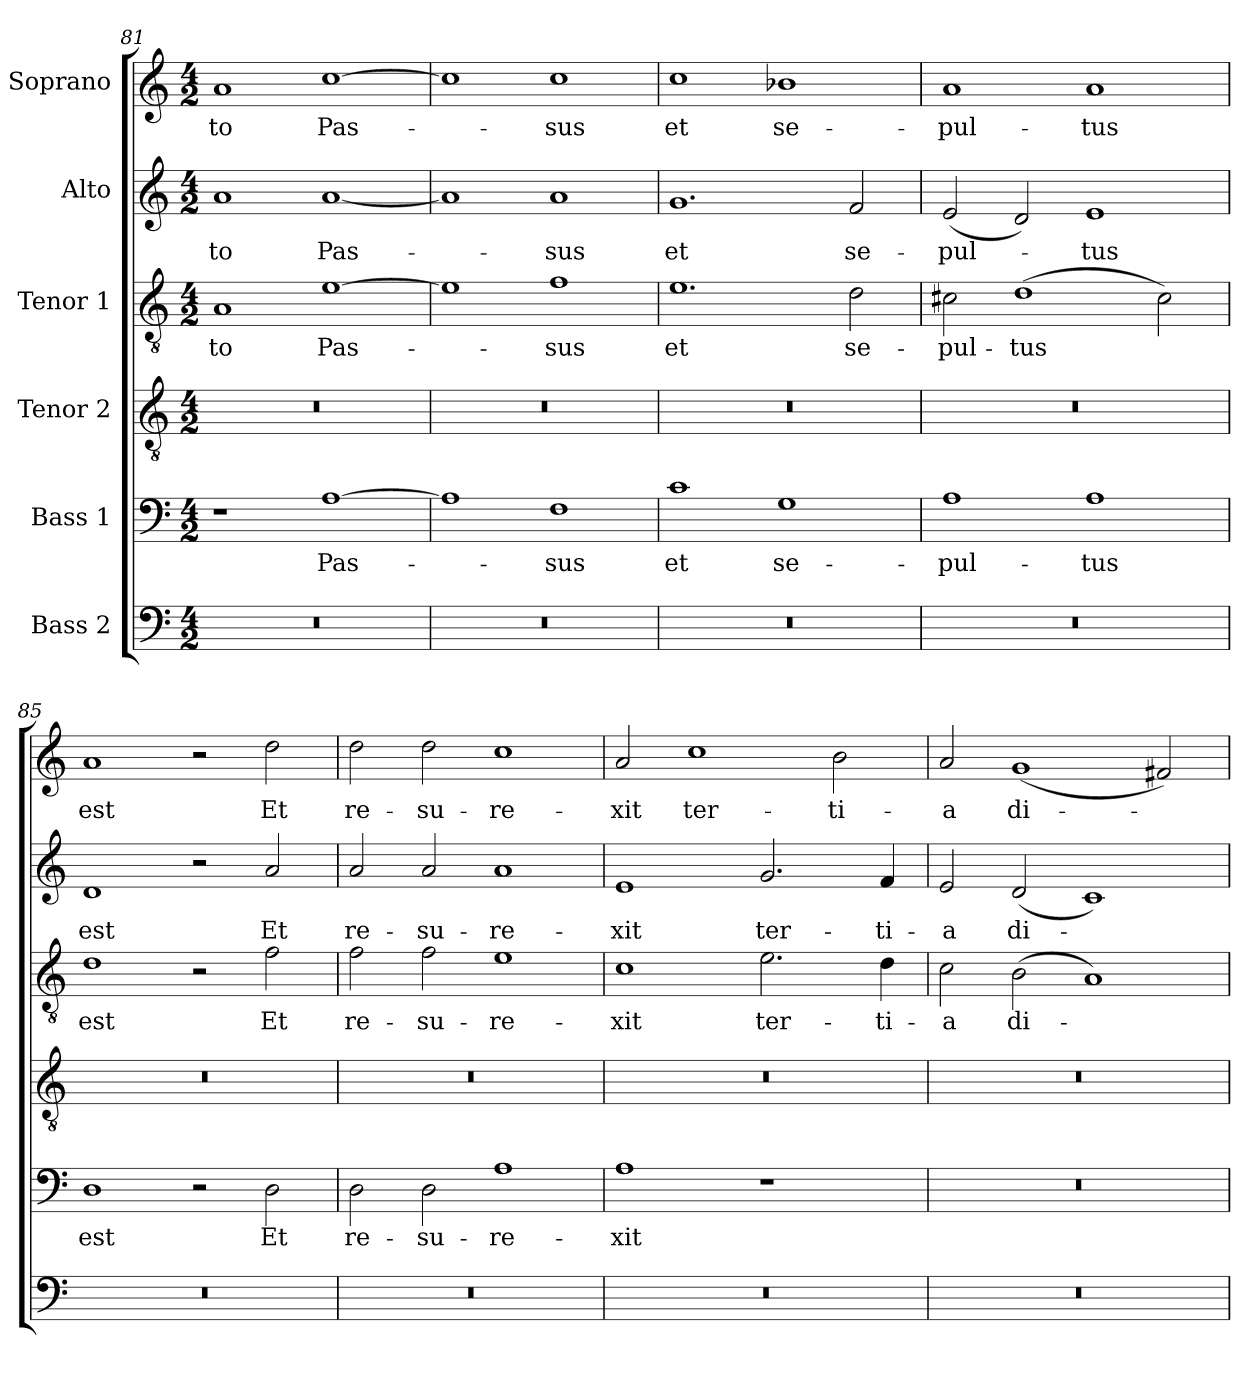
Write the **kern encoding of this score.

**kern	**kern	**text	**kern	**kern	**text	**kern	**text	**kern	**text
*part6	*part5	*part5	*part4	*part3	*part3	*part2	*part2	*part1	*part1
*staff6	*staff5	*staff5	*staff4	*staff3	*staff3	*staff2	*staff2	*staff1	*staff1
*I"Bass 2	*I"Bass 1	*	*I"Tenor 2	*I"Tenor 1	*	*I"Alto	*	*I"Soprano	*
!!LO:LB:g=z
*clefF4	*clefF4	*	*clefGv2	*clefGv2	*	*clefG2	*	*clefG2	*
*k[]	*k[]	*	*k[]	*k[]	*	*k[]	*	*k[]	*
*C:	*C:	*	*C:	*C:	*	*C:	*	*C:	*
*M4/2	*M4/2	*	*M4/2	*M4/2	*	*M4/2	*	*M4/2	*
=81	=81	=81	=81	=81	=81	=81	=81	=81	=81
0r	1r	.	0r	1A	to	1a	to	1a	-to
.	[1A	Pas-	.	[1e	Pas-	[1a	Pas-	[1cc	Pas-
=82	=82	=82	=82	=82	=82	=82	=82	=82	=82
0r	1A]	.	0r	1e]	.	1a]	.	1cc]	.
.	1F	-sus	.	1f	-sus	1a	-sus	1cc	-sus
=83	=83	=83	=83	=83	=83	=83	=83	=83	=83
0r	1c	et	0r	1.e	et	1.g	et	1cc	et
.	1G	se-	.	.	.	.	.	1b-X	se-
.	.	.	.	2d\	se-	2f/	se-	.	.
=84	=84	=84	=84	=84	=84	=84	=84	=84	=84
0r	1A	-pul-	0r	2c#X\	-pul-	(2e/	-pul-	1a	-pul-
.	.	.	.	(1d	-tus	2d/)	.	.	.
.	1A	-tus	.	.	.	1e	-tus	1a	-tus
.	.	.	.	2c#\)	.	.	.	.	.
=85	=85	=85	=85	=85	=85	=85	=85	=85	=85
0r	1D	est	0r	1d	est	1d	est	1a	est
.	2r	.	.	2r	.	2r	.	2r	.
.	2D\	Et	.	2f\	Et	2a/	Et	2dd\	Et
=86	=86	=86	=86	=86	=86	=86	=86	=86	=86
0r	2D\	re-	0r	2f\	re-	2a/	re-	2dd\	re-
.	2D\	-su-	.	2f\	-su-	2a/	-su-	2dd\	-su-
.	1A	-re-	.	1e	-re-	1a	-re-	1cc	-re-
=87	=87	=87	=87	=87	=87	=87	=87	=87	=87
0r	1A	-xit	0r	1c	xit	1e	-xit	2a/	-xit
.	.	.	.	.	.	.	.	1cc	ter-
.	1r	.	.	2.e\	ter-	2.g/	ter-	.	.
.	.	.	.	.	.	.	.	2b\	-ti-
.	.	.	.	4d\	-ti-	4f/	-ti-	.	.
!!LO:PB:g=z
=88	=88	=88	=88	=88	=88	=88	=88	=88	=88
0r	0r	.	0r	2c\	-a	2e/	-a	2a/	-a
.	.	.	.	(2B\	di-	(2d/	di-	(1g	di-
.	.	.	.	1A)	.	1c)	.	.	.
.	.	.	.	.	.	.	.	2f#X/)	.
=	=	=	=	=	=	=	=	=	=
*-	*-	*-	*-	*-	*-	*-	*-	*-	*-
